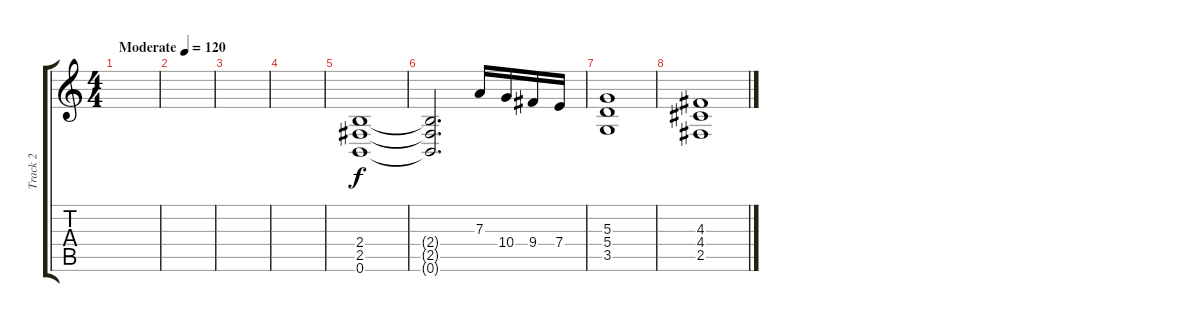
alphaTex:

\track ("Track 2" "Track 2") {instrument distortionguitar}
\staff {score tabs}
\tuning (B3 Gb3 D3 A2 E2 B1) {hide}
\ts (4 4)
\tempo (120 "Moderate")
\clef g2
\ks c
|
|
|
|
(2.4 2.5 0.6).1 |
(2.4{t} 2.5{t} 0.6{t}).2{d} 7.3.16 10.4.16 9.4.16 7.4.16 |
(5.3 5.4 3.5).1 |
(4.3 4.4 2.5).1
